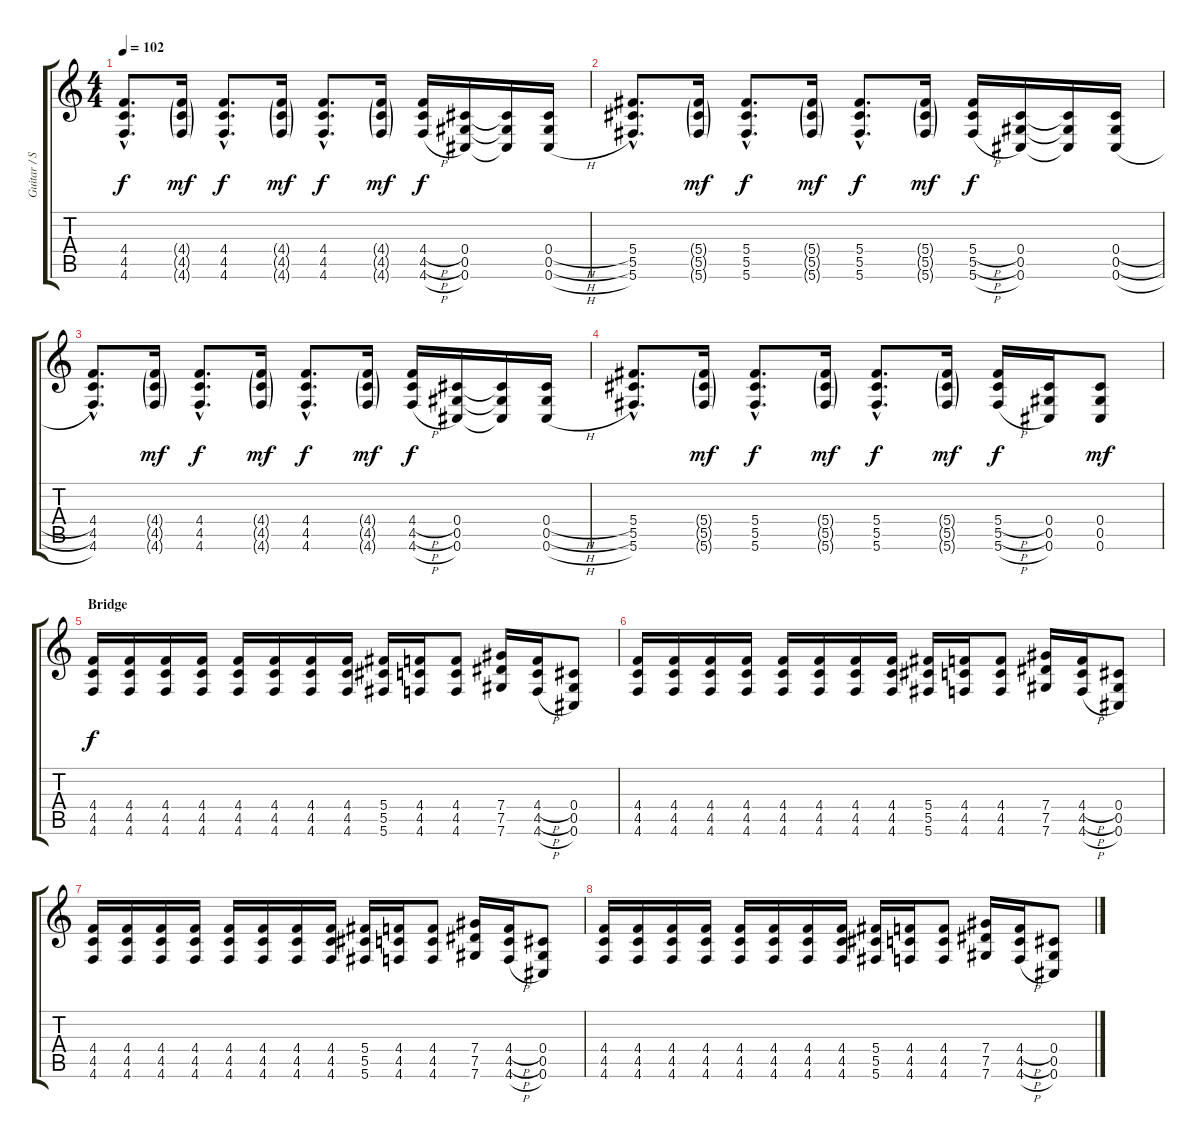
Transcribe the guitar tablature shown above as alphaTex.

\track ("Guitar / Stef Carpenter" "Guitar / S") {instrument distortionguitar}
\staff {score tabs}
\tuning (Eb4 Bb3 Gb3 Db3 Ab2 Db2) {hide}
\ts (4 4)
\tempo 102
\clef g2
\ks c
(4.4{hac} 4.5{hac} 4.6{hac}).8{d dy f} (4.4{g} 4.5{g} 4.6{g}).16{dy mf} (4.4{hac} 4.5{hac} 4.6{hac}).8{d dy f} (4.4{g} 4.5{g} 4.6{g}).16{dy mf} (4.4{hac} 4.5{hac} 4.6{hac}).8{d dy f} (4.4{g} 4.5{g} 4.6{g}).16{dy mf} (4.4{h} 4.5{h} 4.6{h}).16{dy f} (0.4 0.5 0.6).16 (0.4{t} 0.5{t} 0.6{t}).16 (0.4{h} 0.5{h} 0.6{h}).16 |
(5.4{hac} 5.5{hac} 5.6{hac}).8{d} (5.4{g} 5.5{g} 5.6{g}).16{dy mf} (5.4{hac} 5.5{hac} 5.6{hac}).8{d dy f} (5.4{g} 5.5{g} 5.6{g}).16{dy mf} (5.4{hac} 5.5{hac} 5.6{hac}).8{d dy f} (5.4{g} 5.5{g} 5.6{g}).16{dy mf} (5.4{h} 5.5{h} 5.6{h}).16{dy f} (0.4 0.5 0.6).16 (0.4{t} 0.5{t} 0.6{t}).16 (0.4{h} 0.5{h} 0.6{h}).16 |
(4.4{hac} 4.5{hac} 4.6{hac}).8{d} (4.4{g} 4.5{g} 4.6{g}).16{dy mf} (4.4{hac} 4.5{hac} 4.6{hac}).8{d dy f} (4.4{g} 4.5{g} 4.6{g}).16{dy mf} (4.4{hac} 4.5{hac} 4.6{hac}).8{d dy f} (4.4{g} 4.5{g} 4.6{g}).16{dy mf} (4.4{h} 4.5{h} 4.6{h}).16{dy f} (0.4 0.5 0.6).16 (0.4{t} 0.5{t} 0.6{t}).16 (0.4{h} 0.5{h} 0.6{h}).16 |
(5.4{hac} 5.5{hac} 5.6{hac}).8{d} (5.4{g} 5.5{g} 5.6{g}).16{dy mf} (5.4{hac} 5.5{hac} 5.6{hac}).8{d dy f} (5.4{g} 5.5{g} 5.6{g}).16{dy mf} (5.4{hac} 5.5{hac} 5.6{hac}).8{d dy f} (5.4{g} 5.5{g} 5.6{g}).16{dy mf} (5.4{h} 5.5{h} 5.6{h}).16{dy f} (0.4 0.5 0.6).16 (0.4 0.5 0.6).8{dy mf} |
\section ("" "Bridge")
(4.4 4.5 4.6).16{dy f} (4.4 4.5 4.6).16 (4.4 4.5 4.6).16 (4.4 4.5 4.6).16 (4.4 4.5 4.6).16 (4.4 4.5 4.6).16 (4.4 4.5 4.6).16 (4.4 4.5 4.6).16 (5.4 5.5 5.6).16 (4.4 4.5 4.6).16 (4.4 4.5 4.6).8 (7.4 7.5 7.6).16 (4.4{h} 4.5{h} 4.6{h}).16 (0.4 0.5 0.6).8 |
(4.4 4.5 4.6).16 (4.4 4.5 4.6).16 (4.4 4.5 4.6).16 (4.4 4.5 4.6).16 (4.4 4.5 4.6).16 (4.4 4.5 4.6).16 (4.4 4.5 4.6).16 (4.4 4.5 4.6).16 (5.4 5.5 5.6).16 (4.4 4.5 4.6).16 (4.4 4.5 4.6).8 (7.4 7.5 7.6).16 (4.4{h} 4.5{h} 4.6{h}).16 (0.4 0.5 0.6).8 |
(4.4 4.5 4.6).16 (4.4 4.5 4.6).16 (4.4 4.5 4.6).16 (4.4 4.5 4.6).16 (4.4 4.5 4.6).16 (4.4 4.5 4.6).16 (4.4 4.5 4.6).16 (4.4 4.5 4.6).16 (5.4 5.5 5.6).16 (4.4 4.5 4.6).16 (4.4 4.5 4.6).8 (7.4 7.5 7.6).16 (4.4{h} 4.5{h} 4.6{h}).16 (0.4 0.5 0.6).8 |
(4.4 4.5 4.6).16 (4.4 4.5 4.6).16 (4.4 4.5 4.6).16 (4.4 4.5 4.6).16 (4.4 4.5 4.6).16 (4.4 4.5 4.6).16 (4.4 4.5 4.6).16 (4.4 4.5 4.6).16 (5.4 5.5 5.6).16 (4.4 4.5 4.6).16 (4.4 4.5 4.6).8 (7.4 7.5 7.6).16 (4.4{h} 4.5{h} 4.6{h}).16 (0.4 0.5 0.6).8
